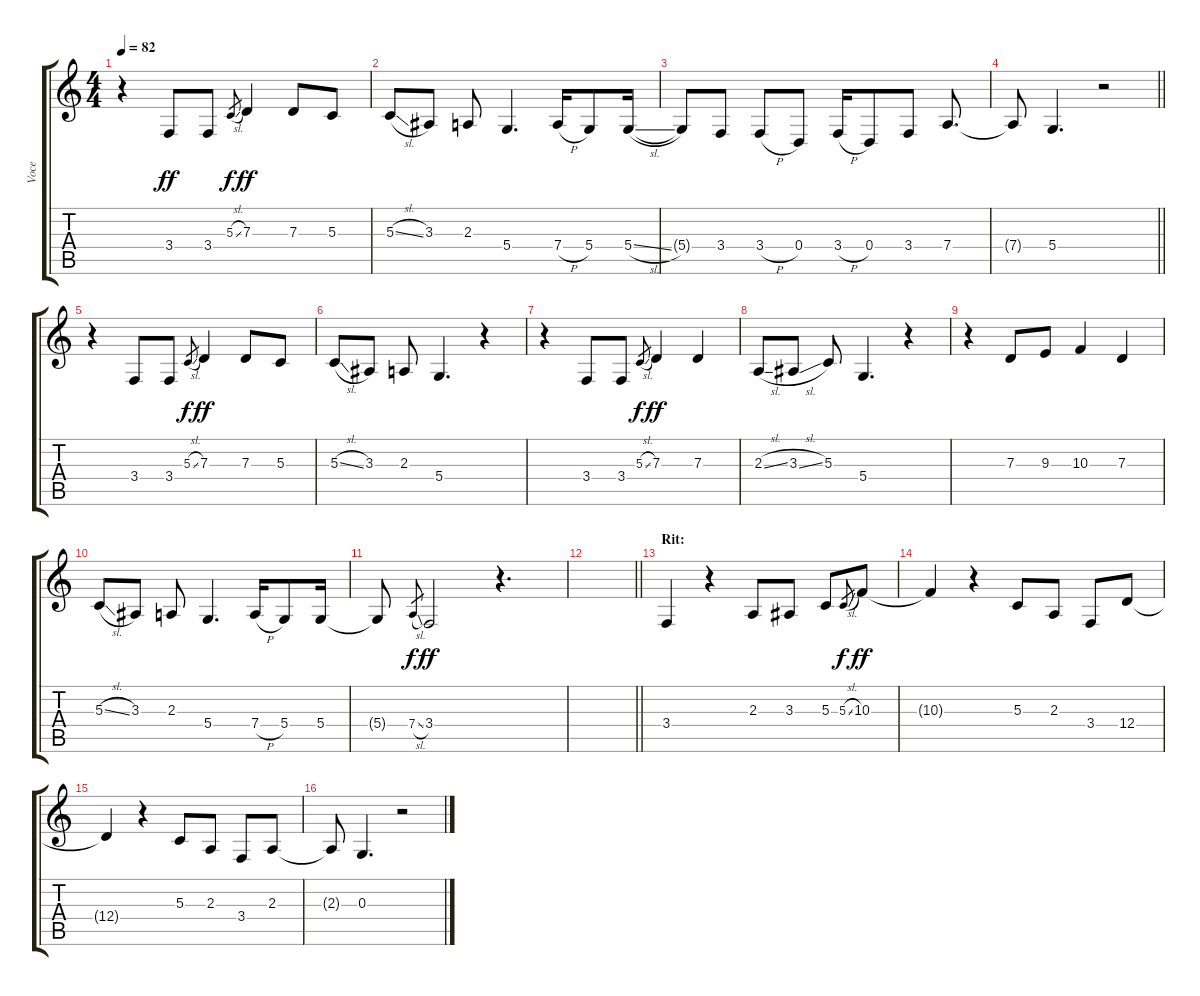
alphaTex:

\track ("Voce" "Voce") {instrument clarinet}
\staff {score tabs}
\tuning (E4 B3 G3 D3 A2 E2) {hide}
\ts (4 4)
\tempo 82
\clef g2
\ks c
r.4{dy ff} 3.4.8 3.4.8 5.3{sl}.8{gr dy f} 7.3.4{dy ff} 7.3.8 5.3.8 |
5.3{sl}.8 3.3.8 2.3.8 5.4.4{d} 7.4{h}.16 5.4.8 5.4{sl}.16 |
5.4{t}.8 3.4.8 3.4{h}.8 0.4.8 3.4{h}.16 0.4.8 3.4.8 7.4.8{d} |
\barLineRight lightlight
7.4{t}.8 5.4.4{d} r.2 |
r.4 3.4.8 3.4.8 5.3{sl}.8{gr dy f} 7.3.4{dy ff} 7.3.8 5.3.8 |
5.3{sl}.8 3.3.8 2.3.8 5.4.4{d} r.4 |
r.4 3.4.8 3.4.8 5.3{sl}.8{gr dy f} 7.3.4{dy ff} 7.3.4 |
2.3{sl}.8 3.3{sl}.8 5.3.8 5.4.4{d} r.4 |
r.4 7.3.8 9.3.8 10.3.4 7.3.4 |
5.3{sl}.8 3.3.8 2.3.8 5.4.4{d} 7.4{h}.16 5.4.8 5.4.16 |
5.4{t}.8 7.4{sl}.8{gr dy f} 3.4.2{dy ff} r.4{d} |
\barLineRight lightlight
|
\section ("" "Rit:")
3.4.4 r.4 2.3.8 3.3.8 5.3.8 5.3{sl}.8{gr dy f} 10.3.8{dy ff} |
10.3{t}.4 r.4 5.3.8 2.3.8 3.4.8 12.4.8 |
12.4{t}.4 r.4 5.3.8 2.3.8 3.4.8 2.3.8 |
2.3{t}.8 0.3.4{d} r.2
